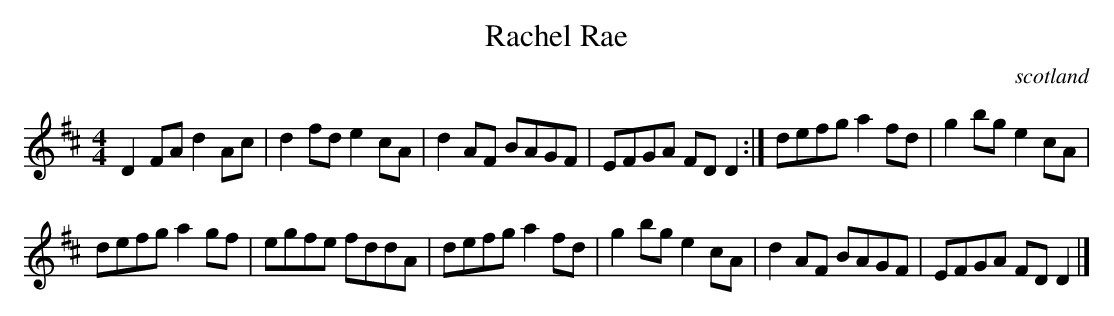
X:1
T:Rachel Rae
O:scotland
M:4/4
K:D
D2FA d2Ac|d2fd e2cA|d2AF BAGF|EFGA FDD2:|\
defg a2fd|g2bg e2cA|
defg a2gf|egfe fddA|\
defg a2fd|g2bg e2cA|d2AF BAGF|EFGA FDD2|]
